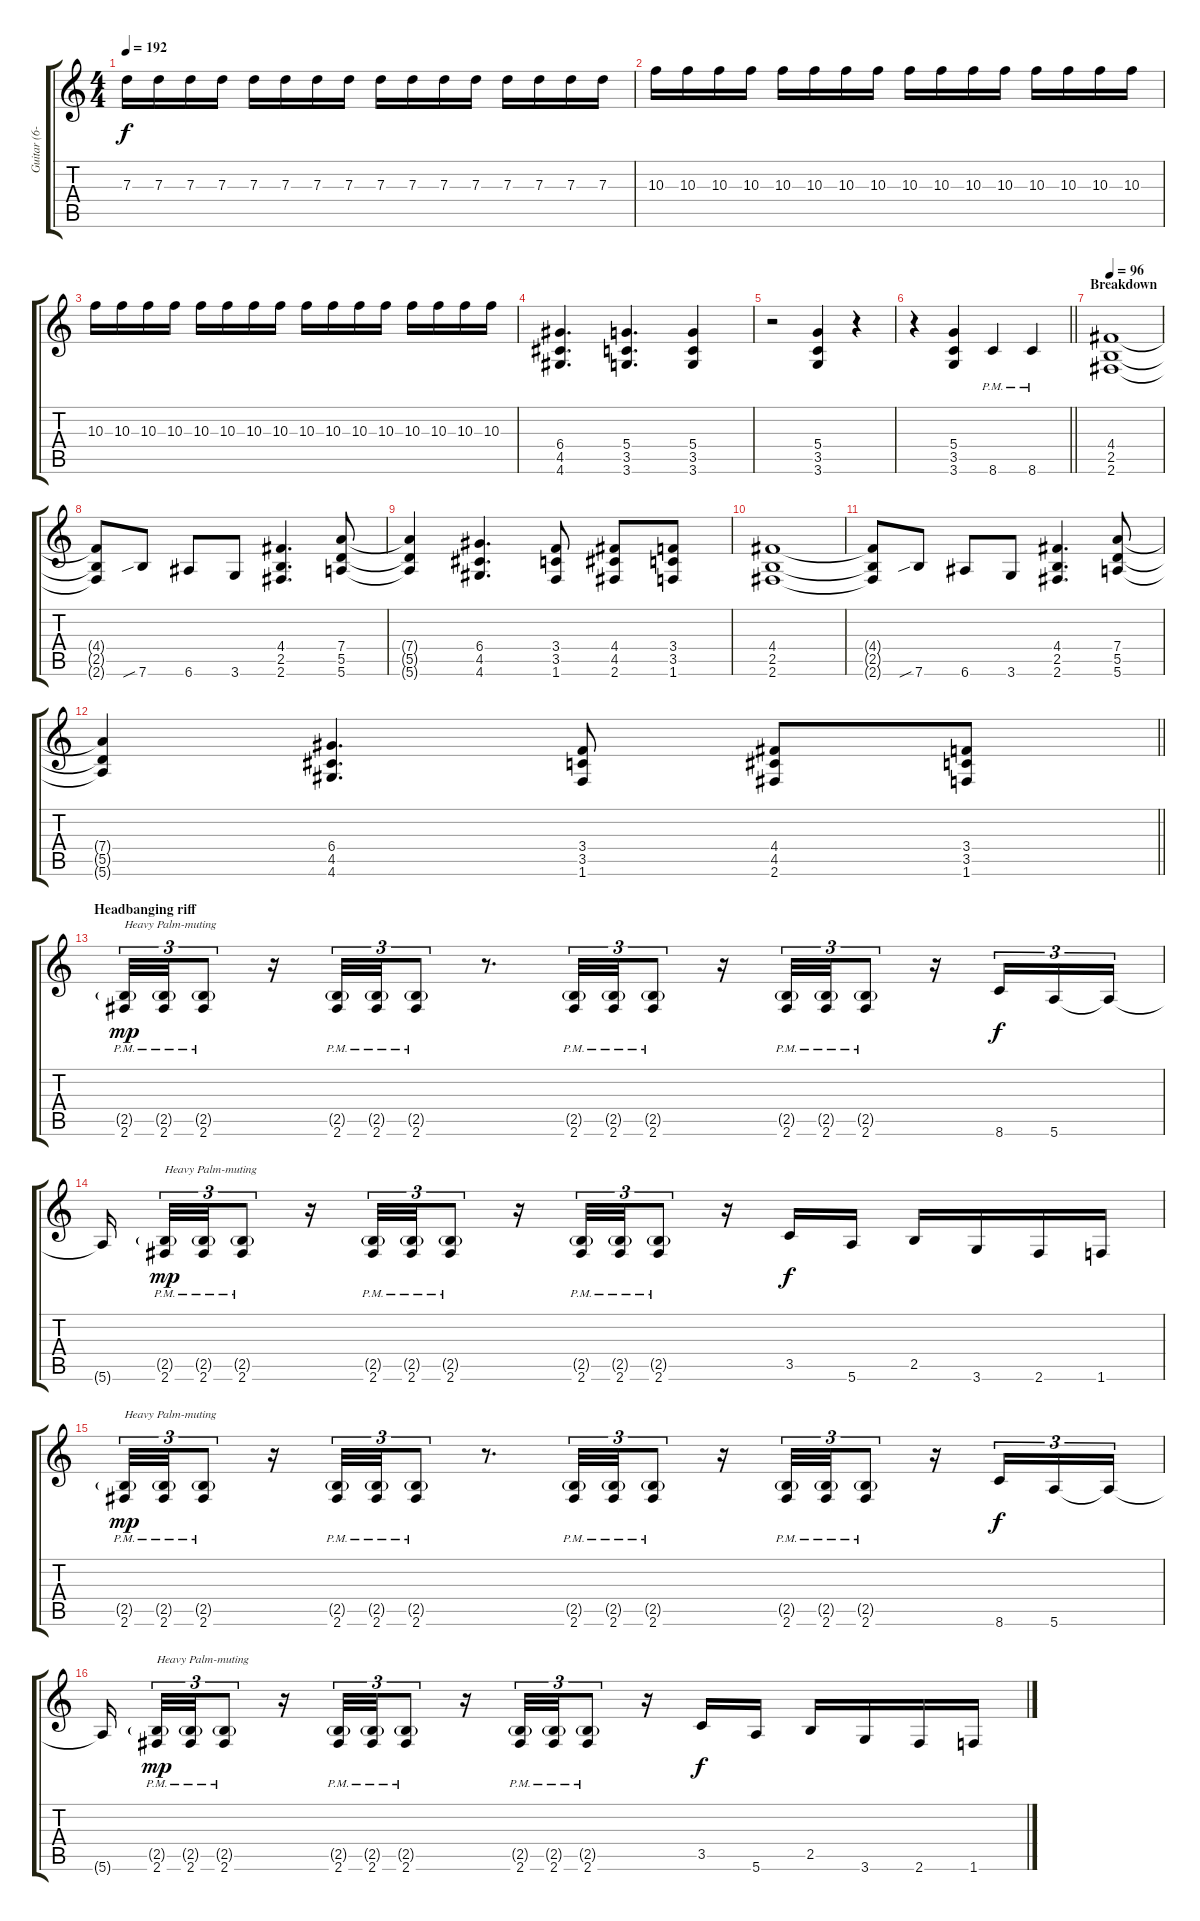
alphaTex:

\track ("Guitar (6-string)" "Guitar (6-") {instrument distortionguitar}
\staff {score tabs}
\tuning (E4 B3 G3 D3 A2 E2) {hide}
\ts (4 4)
\tempo 192
\clef g2
\ks c
7.3.16{dy f} 7.3.16 7.3.16 7.3.16 7.3.16 7.3.16 7.3.16 7.3.16 7.3.16 7.3.16 7.3.16 7.3.16 7.3.16 7.3.16 7.3.16 7.3.16 |
10.3.16 10.3.16 10.3.16 10.3.16 10.3.16 10.3.16 10.3.16 10.3.16 10.3.16 10.3.16 10.3.16 10.3.16 10.3.16 10.3.16 10.3.16 10.3.16 |
10.3.16 10.3.16 10.3.16 10.3.16 10.3.16 10.3.16 10.3.16 10.3.16 10.3.16 10.3.16 10.3.16 10.3.16 10.3.16 10.3.16 10.3.16 10.3.16 |
(6.4 4.5 4.6).4{d} (5.4 3.5 3.6).4{d} (5.4 3.5 3.6).4 |
r.2 (5.4 3.5 3.6).4 r.4 |
\barLineRight lightlight
r.4 (5.4 3.5 3.6).4 8.6{pm}.4 8.6{pm}.4 |
\section ("" "Breakdown")
\tempo 96
(4.4 2.5 2.6).1 |
(4.4{t} 2.5{t} 2.6{t}).8 7.6{sib}.8 6.6.8 3.6.8 (4.4 2.5 2.6).4{d} (7.4 5.5 5.6).8 |
(7.4{t} 5.5{t} 5.6{t}).4 (6.4 4.5 4.6).4{d} (3.4 3.5 1.6).8 (4.4 4.5 2.6).8 (3.4 3.5 1.6).8 |
(4.4 2.5 2.6).1 |
(4.4{t} 2.5{t} 2.6{t}).8 7.6{sib}.8 6.6.8 3.6.8 (4.4 2.5 2.6).4{d} (7.4 5.5 5.6).8 |
\barLineRight lightlight
(7.4{t} 5.5{t} 5.6{t}).4 (6.4 4.5 4.6).4{d} (3.4 3.5 1.6).8 (4.4 4.5 2.6).8 (3.4 3.5 1.6).8 |
\section ("" "Headbanging riff")
(2.5{g pm} 2.6{pm}).32{tu (3 2) txt "Heavy Palm-muting" dy mp} (2.5{g pm} 2.6{pm}).32{tu (3 2)} (2.5{g pm} 2.6{pm}).8{tu (3 2)} r.16 (2.5{g pm} 2.6{pm}).32{tu (3 2)} (2.5{g pm} 2.6{pm}).32{tu (3 2)} (2.5{g pm} 2.6{pm}).8{tu (3 2)} r.8{d} (2.5{g pm} 2.6{pm}).32{tu (3 2)} (2.5{g pm} 2.6{pm}).32{tu (3 2)} (2.5{g pm} 2.6{pm}).8{tu (3 2)} r.16 (2.5{g pm} 2.6{pm}).32{tu (3 2)} (2.5{g pm} 2.6{pm}).32{tu (3 2)} (2.5{g pm} 2.6{pm}).8{tu (3 2)} r.16 8.6.16{tu (3 2) dy f} 5.6.16{tu (3 2)} 5.6{t}.16{tu (3 2)} |
5.6{t}.16{beam splitsecondary} (2.5{g pm} 2.6{pm}).32{tu (3 2) txt "Heavy Palm-muting" dy mp} (2.5{g pm} 2.6{pm}).32{tu (3 2)} (2.5{g pm} 2.6{pm}).8{tu (3 2)} r.16 (2.5{g pm} 2.6{pm}).32{tu (3 2)} (2.5{g pm} 2.6{pm}).32{tu (3 2)} (2.5{g pm} 2.6{pm}).8{tu (3 2)} r.16 (2.5{g pm} 2.6{pm}).32{tu (3 2)} (2.5{g pm} 2.6{pm}).32{tu (3 2)} (2.5{g pm} 2.6{pm}).8{tu (3 2)} r.16 3.5.16{dy f} 5.6.16 2.5.16 3.6.16 2.6.16 1.6.16 |
(2.5{g pm} 2.6{pm}).32{tu (3 2) txt "Heavy Palm-muting" dy mp} (2.5{g pm} 2.6{pm}).32{tu (3 2)} (2.5{g pm} 2.6{pm}).8{tu (3 2)} r.16 (2.5{g pm} 2.6{pm}).32{tu (3 2)} (2.5{g pm} 2.6{pm}).32{tu (3 2)} (2.5{g pm} 2.6{pm}).8{tu (3 2)} r.8{d} (2.5{g pm} 2.6{pm}).32{tu (3 2)} (2.5{g pm} 2.6{pm}).32{tu (3 2)} (2.5{g pm} 2.6{pm}).8{tu (3 2)} r.16 (2.5{g pm} 2.6{pm}).32{tu (3 2)} (2.5{g pm} 2.6{pm}).32{tu (3 2)} (2.5{g pm} 2.6{pm}).8{tu (3 2)} r.16 8.6.16{tu (3 2) dy f} 5.6.16{tu (3 2)} 5.6{t}.16{tu (3 2)} |
5.6{t}.16{beam splitsecondary} (2.5{g pm} 2.6{pm}).32{tu (3 2) txt "Heavy Palm-muting" dy mp} (2.5{g pm} 2.6{pm}).32{tu (3 2)} (2.5{g pm} 2.6{pm}).8{tu (3 2)} r.16 (2.5{g pm} 2.6{pm}).32{tu (3 2)} (2.5{g pm} 2.6{pm}).32{tu (3 2)} (2.5{g pm} 2.6{pm}).8{tu (3 2)} r.16 (2.5{g pm} 2.6{pm}).32{tu (3 2)} (2.5{g pm} 2.6{pm}).32{tu (3 2)} (2.5{g pm} 2.6{pm}).8{tu (3 2)} r.16 3.5.16{dy f} 5.6.16 2.5.16 3.6.16 2.6.16 1.6.16
